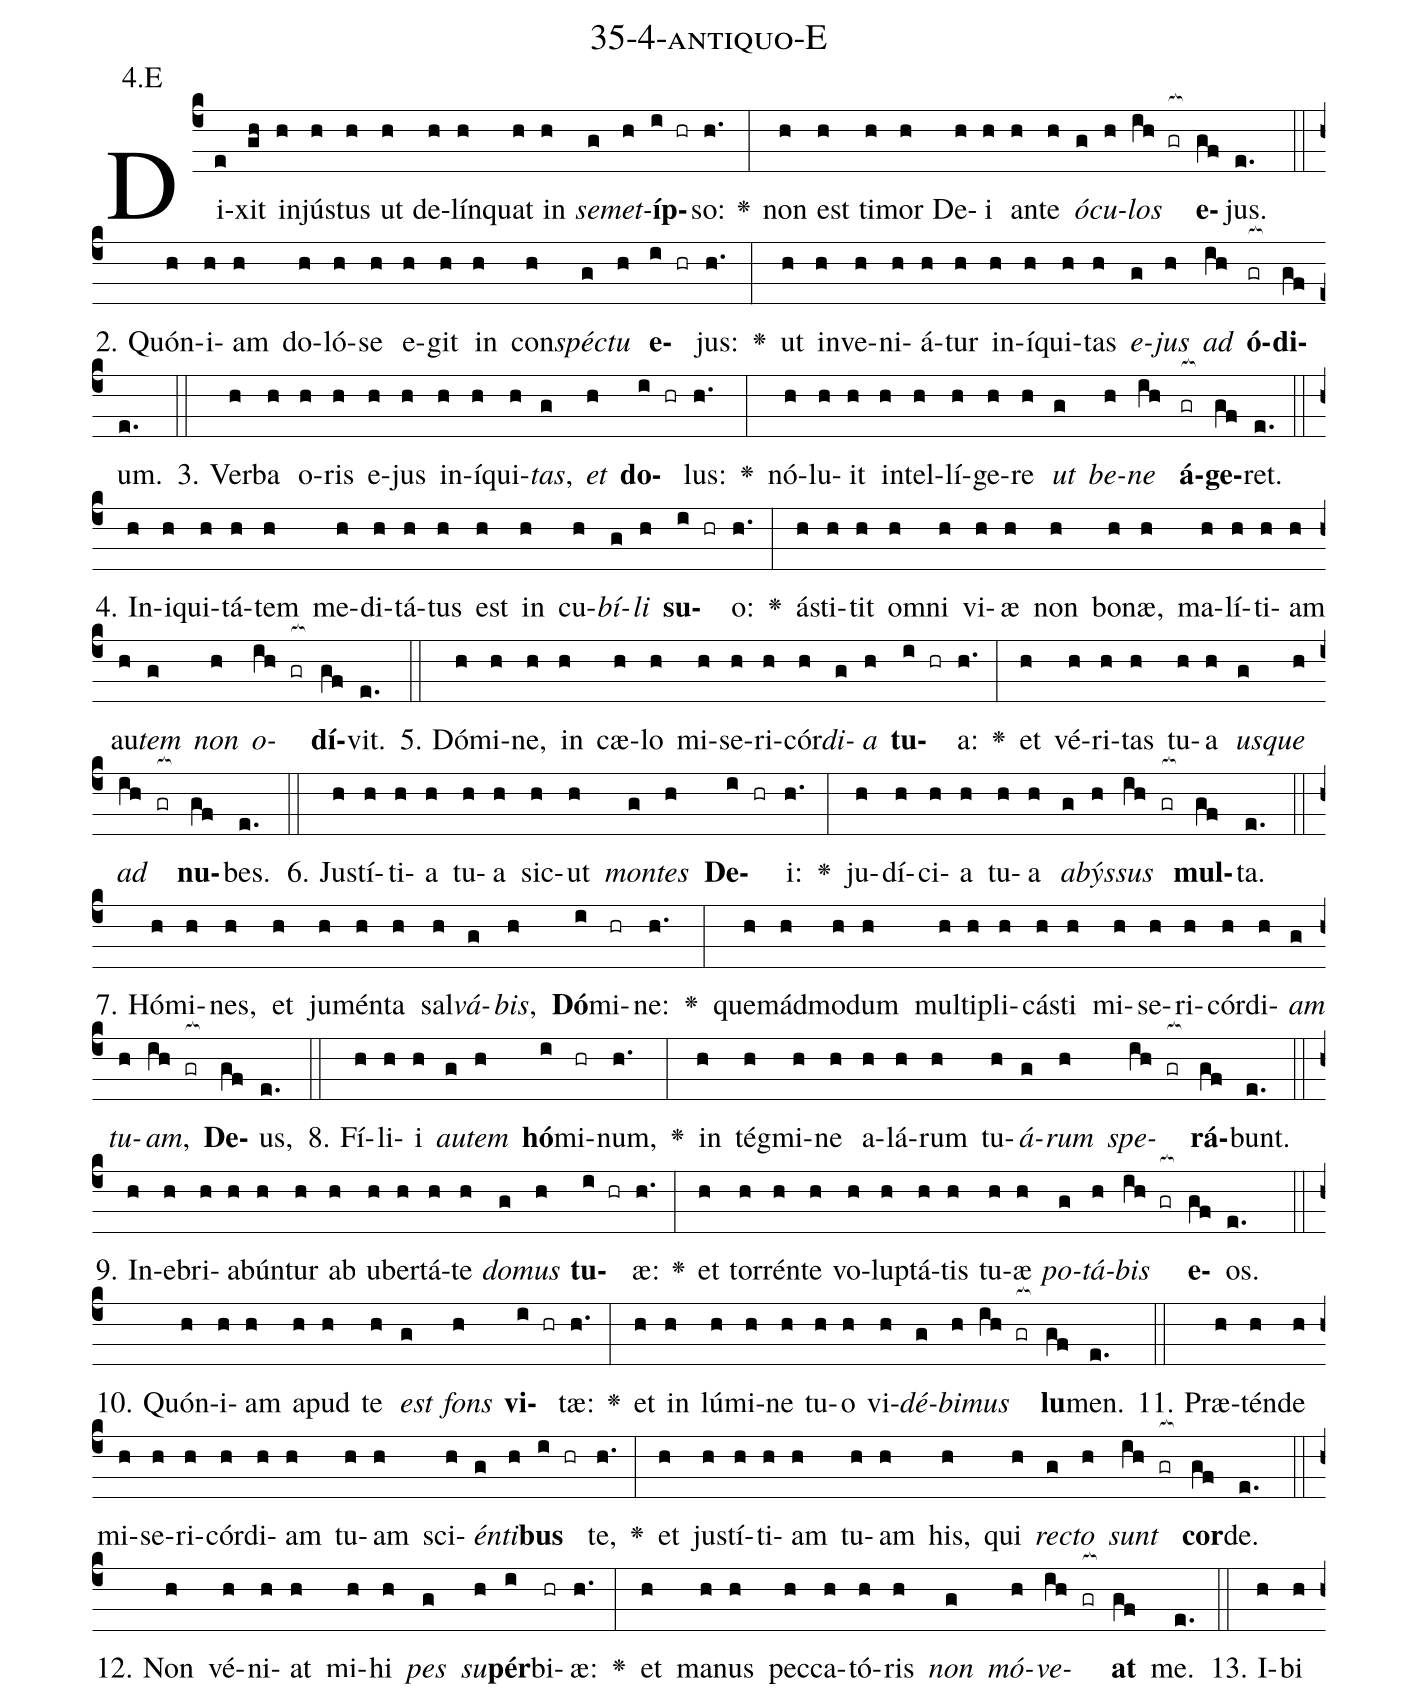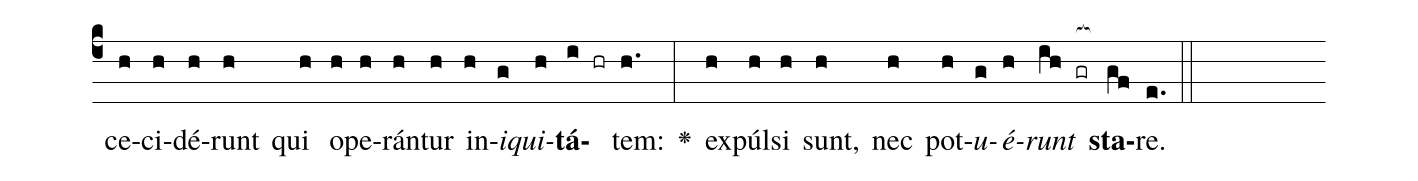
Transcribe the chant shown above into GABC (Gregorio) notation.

name: 35-4-antiquo-E;
annotation: 4.E;
%%
(c4)Di(e)xit(gh) in(h)jús(h)tus(h) ut(h) de(h)lín(h)quat(h) in(h) <i>se</i>(g)<i>met</i>(h)<b>íp</b>(i hr)so:(h.) <v>\greheightstar</v>(:) non(h) est(h) ti(h)mor(h) De(h)i(h) an(h)te(h) <i>ó</i>(g)<i>cu</i>(h)<i>los</i>(ih gr[ocb:1{]) <b>e</b>(gf[ocb:0}])jus.(e.) (::)
2. Quón(h)i(h)am(h) do(h)ló(h)se(h) e(h)git(h) in(h) con(h)<i>spéc</i>(g)<i>tu</i>(h) <b>e</b>(i hr)jus:(h.) <v>\greheightstar</v>(:) ut(h) in(h)ve(h)ni(h)á(h)tur(h) in(h)í(h)qui(h)tas(h) <i>e</i>(g)<i>jus</i>(h) <i>ad</i>(ih) <b>ó</b>(gr[ocb:1{])<b>di</b>(gf[ocb:0}])um.(e.) (::)
3. Ver(h)ba(h) o(h)ris(h) e(h)jus(h) in(h)í(h)qui(h)<i>tas</i>,(g) <i>et</i>(h) <b>do</b>(i hr)lus:(h.) <v>\greheightstar</v>(:) nó(h)lu(h)it(h) in(h)tel(h)lí(h)ge(h)re(h) <i>ut</i>(g) <i>be</i>(h)<i>ne</i>(ih) <b>á</b>(gr[ocb:1{])<b>ge</b>(gf[ocb:0}])ret.(e.) (::)
4. In(h)i(h)qui(h)tá(h)tem(h) me(h)di(h)tá(h)tus(h) est(h) in(h) cu(h)<i>bí</i>(g)<i>li</i>(h) <b>su</b>(i hr)o:(h.) <v>\greheightstar</v>(:) á(h)sti(h)tit(h) om(h)ni(h) vi(h)æ(h) non(h) bo(h)næ,(h) ma(h)lí(h)ti(h)am(h) au(h)<i>tem</i>(g) <i>non</i>(h) <i>o</i>(ih gr[ocb:1{])<b>dí</b>(gf[ocb:0}])vit.(e.) (::)
5. Dó(h)mi(h)ne,(h) in(h) cæ(h)lo(h) mi(h)se(h)ri(h)cór(h)<i>di</i>(g)<i>a</i>(h) <b>tu</b>(i hr)a:(h.) <v>\greheightstar</v>(:) et(h) vé(h)ri(h)tas(h) tu(h)a(h) <i>us</i>(g)<i>que</i>(h) <i>ad</i>(ih gr[ocb:1{]) <b>nu</b>(gf[ocb:0}])bes.(e.) (::)
6. Jus(h)tí(h)ti(h)a(h) tu(h)a(h) sic(h)ut(h) <i>mon</i>(g)<i>tes</i>(h) <b>De</b>(i hr)i:(h.) <v>\greheightstar</v>(:) ju(h)dí(h)ci(h)a(h) tu(h)a(h) <i>a</i>(g)<i>býs</i>(h)<i>sus</i>(ih gr[ocb:1{]) <b>mul</b>(gf[ocb:0}])ta.(e.) (::)
7. Hó(h)mi(h)nes,(h) et(h) ju(h)mén(h)ta(h) sal(h)<i>vá</i>(g)<i>bis</i>,(h) <b>Dó</b>(i)mi(hr)ne:(h.) <v>\greheightstar</v>(:) quem(h)ád(h)mo(h)dum(h) mul(h)ti(h)pli(h)cás(h)ti(h) mi(h)se(h)ri(h)cór(h)di(h)<i>am</i>(g) <i>tu</i>(h)<i>am</i>,(ih gr[ocb:1{]) <b>De</b>(gf[ocb:0}])us,(e.) (::)
8. Fí(h)li(h)i(h) <i>au</i>(g)<i>tem</i>(h) <b>hó</b>(i)mi(hr)num,(h.) <v>\greheightstar</v>(:) in(h) tég(h)mi(h)ne(h) a(h)lá(h)rum(h) tu(h)<i>á</i>(g)<i>rum</i>(h) <i>spe</i>(ih gr[ocb:1{])<b>rá</b>(gf[ocb:0}])bunt.(e.) (::)
9. In(h)e(h)bri(h)a(h)bún(h)tur(h) ab(h) u(h)ber(h)tá(h)te(h) <i>do</i>(g)<i>mus</i>(h) <b>tu</b>(i hr)æ:(h.) <v>\greheightstar</v>(:) et(h) tor(h)rén(h)te(h) vo(h)lup(h)tá(h)tis(h) tu(h)æ(h) <i>po</i>(g)<i>tá</i>(h)<i>bis</i>(ih gr[ocb:1{]) <b>e</b>(gf[ocb:0}])os.(e.) (::)
10. Quón(h)i(h)am(h) a(h)pud(h) te(h) <i>est</i>(g) <i>fons</i>(h) <b>vi</b>(i hr)tæ:(h.) <v>\greheightstar</v>(:) et(h) in(h) lú(h)mi(h)ne(h) tu(h)o(h) vi(h)<i>dé</i>(g)<i>bi</i>(h)<i>mus</i>(ih gr[ocb:1{]) <b>lu</b>(gf[ocb:0}])men.(e.) (::)
11. Præ(h)tén(h)de(h) mi(h)se(h)ri(h)cór(h)di(h)am(h) tu(h)am(h) sci(h)<i>én</i>(g)<i>ti</i>(h)<b>bus</b>(i hr) te,(h.) <v>\greheightstar</v>(:) et(h) jus(h)tí(h)ti(h)am(h) tu(h)am(h) his,(h) qui(h) <i>rec</i>(g)<i>to</i>(h) <i>sunt</i>(ih gr[ocb:1{]) <b>cor</b>(gf[ocb:0}])de.(e.) (::)
12. Non(h) vé(h)ni(h)at(h) mi(h)hi(h) <i>pes</i>(g) <i>su</i>(h)<b>pér</b>(i)bi(hr)æ:(h.) <v>\greheightstar</v>(:) et(h) ma(h)nus(h) pec(h)ca(h)tó(h)ris(h) <i>non</i>(g) <i>mó</i>(h)<i>ve</i>(ih gr[ocb:1{])<b>at</b>(gf[ocb:0}]) me.(e.) (::)
13. I(h)bi(h) ce(h)ci(h)dé(h)runt(h) qui(h) o(h)pe(h)rán(h)tur(h) in(h)<i>i</i>(g)<i>qui</i>(h)<b>tá</b>(i hr)tem:(h.) <v>\greheightstar</v>(:) ex(h)púl(h)si(h) sunt,(h) nec(h) pot(h)<i>u</i>(g)<i>é</i>(h)<i>runt</i>(ih gr[ocb:1{]) <b>sta</b>(gf[ocb:0}])re.(e.) (::)
